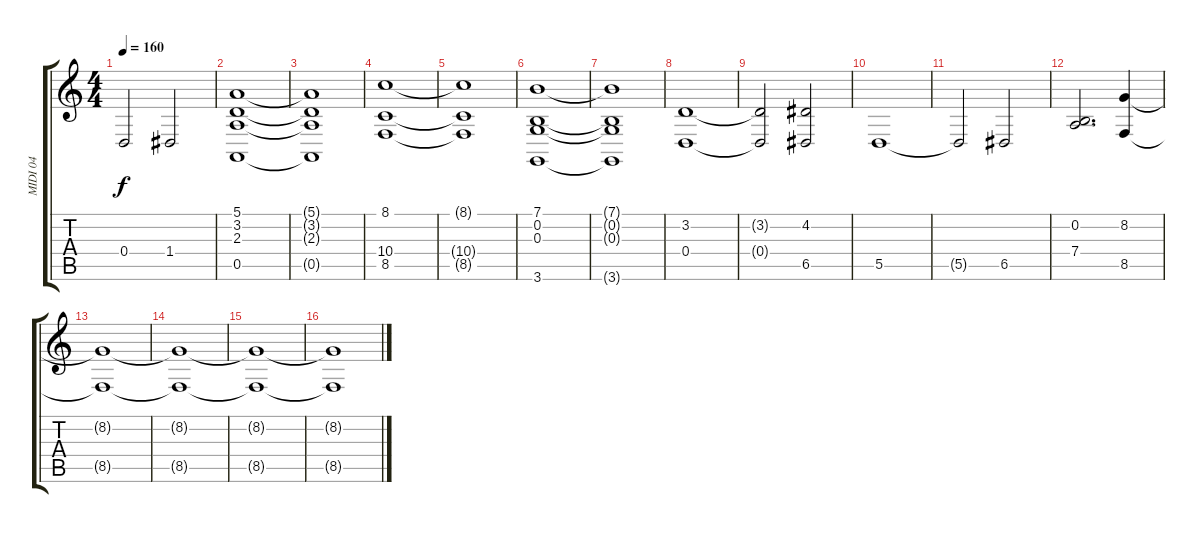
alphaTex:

\track ("MIDI 04" "MIDI 04") {instrument stringensemble2}
\staff {score tabs}
\tuning (E4 B3 G3 D3 A2 E2) {hide}
\ts (4 4)
\tempo 160
\clef g2
\ks c
0.4{t}.2{dy f} 1.4.2 |
(5.1 3.2 2.3 0.5).1 |
(5.1{t} 3.2{t} 2.3{t} 0.5{t}).1 |
(8.1 10.4 8.5).1 |
(8.1{t} 10.4{t} 8.5{t}).1 |
(7.1 0.2 0.3 3.6).1 |
(7.1{t} 0.2{t} 0.3{t} 3.6{t}).1 |
(3.2 0.4).1 |
(3.2{t} 0.4{t}).2 (4.2 6.5).2 |
5.5.1 |
5.5{t}.2 6.5.2 |
(0.2 7.4).2{d} (8.2 8.5).4 |
(8.2{t} 8.5{t}).1 |
(8.2{t} 8.5{t}).1 |
(8.2{t} 8.5{t}).1 |
(8.2{t} 8.5{t}).1
